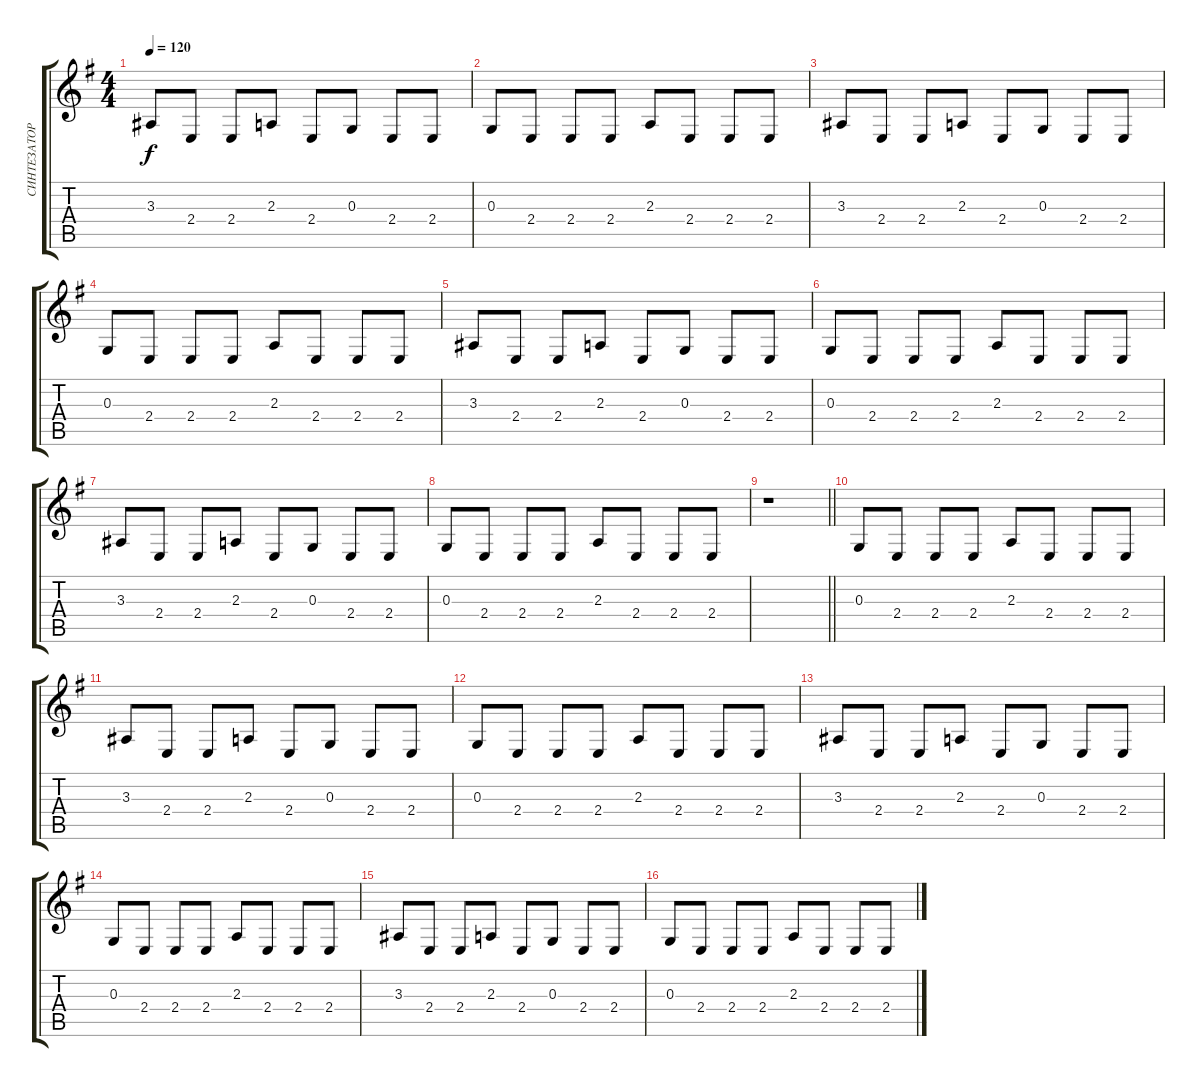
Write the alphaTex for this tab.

\track ("СИНТЕЗАТОР" "СИНТЕЗАТОР") {instrument synthbrass1}
\staff {score tabs}
\tuning (E4 B3 G3 D3 A2 E2) {hide}
\ts (4 4)
\tempo 120
\clef g2
\ks g
3.3.8{dy f} 2.4.8 2.4.8 2.3.8 2.4.8 0.3.8 2.4.8 2.4.8 |
0.3.8 2.4.8 2.4.8 2.4.8 2.3.8 2.4.8 2.4.8 2.4.8 |
3.3.8 2.4.8 2.4.8 2.3.8 2.4.8 0.3.8 2.4.8 2.4.8 |
0.3.8 2.4.8 2.4.8 2.4.8 2.3.8 2.4.8 2.4.8 2.4.8 |
3.3.8 2.4.8 2.4.8 2.3.8 2.4.8 0.3.8 2.4.8 2.4.8 |
0.3.8 2.4.8 2.4.8 2.4.8 2.3.8 2.4.8 2.4.8 2.4.8 |
3.3.8 2.4.8 2.4.8 2.3.8 2.4.8 0.3.8 2.4.8 2.4.8 |
0.3.8 2.4.8 2.4.8 2.4.8 2.3.8 2.4.8 2.4.8 2.4.8 |
\barLineRight lightlight
r.1 |
0.3.8 2.4.8 2.4.8 2.4.8 2.3.8 2.4.8 2.4.8 2.4.8 |
3.3.8 2.4.8 2.4.8 2.3.8 2.4.8 0.3.8 2.4.8 2.4.8 |
0.3.8 2.4.8 2.4.8 2.4.8 2.3.8 2.4.8 2.4.8 2.4.8 |
3.3.8 2.4.8 2.4.8 2.3.8 2.4.8 0.3.8 2.4.8 2.4.8 |
0.3.8 2.4.8 2.4.8 2.4.8 2.3.8 2.4.8 2.4.8 2.4.8 |
3.3.8 2.4.8 2.4.8 2.3.8 2.4.8 0.3.8 2.4.8 2.4.8 |
0.3.8 2.4.8 2.4.8 2.4.8 2.3.8 2.4.8 2.4.8 2.4.8
